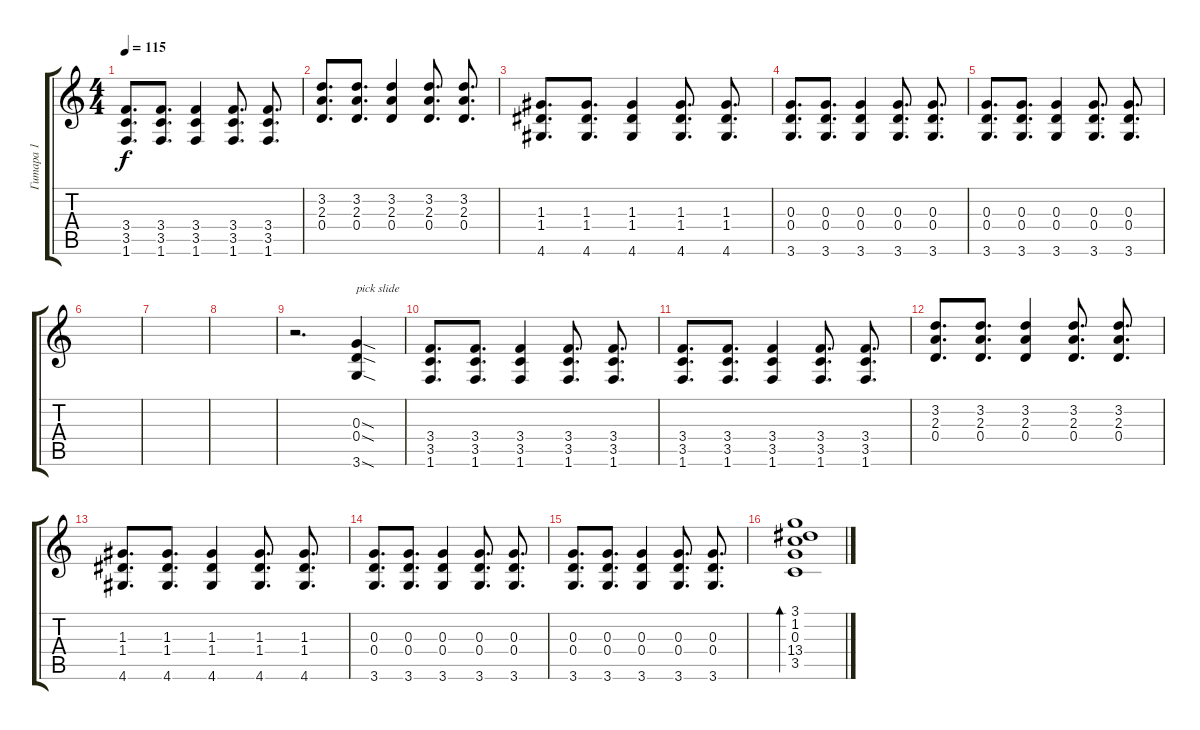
\track ("Гитара 1" "Гитара 1") {instrument distortionguitar}
\staff {score tabs}
\tuning (E4 B3 G3 D3 A2 E2) {hide}
\ts (4 4)
\tempo 115
\clef g2
\ks c
(3.4 3.5 1.6).8{d dy f} (3.4 3.5 1.6).8{d} (3.4 3.5 1.6).4 (3.4 3.5 1.6).8{d} (3.4 3.5 1.6).8{d} |
(3.2 2.3 0.4).8{d} (3.2 2.3 0.4).8{d} (3.2 2.3 0.4).4 (3.2 2.3 0.4).8{d} (3.2 2.3 0.4).8{d} |
(1.3 1.4 4.6).8{d} (1.3 1.4 4.6).8{d} (1.3 1.4 4.6).4 (1.3 1.4 4.6).8{d} (1.3 1.4 4.6).8{d} |
(0.3 0.4 3.6).8{d} (0.3 0.4 3.6).8{d} (0.3 0.4 3.6).4 (0.3 0.4 3.6).8{d} (0.3 0.4 3.6).8{d} |
(0.3 0.4 3.6).8{d} (0.3 0.4 3.6).8{d} (0.3 0.4 3.6).4 (0.3 0.4 3.6).8{d} (0.3 0.4 3.6).8{d} |
|
|
|
r.2{d} (0.3{sod} 0.4{sod} 3.6{sod}).4{txt "pick slide"} |
(3.4 3.5 1.6).8{d} (3.4 3.5 1.6).8{d} (3.4 3.5 1.6).4 (3.4 3.5 1.6).8{d} (3.4 3.5 1.6).8{d} |
(3.4 3.5 1.6).8{d} (3.4 3.5 1.6).8{d} (3.4 3.5 1.6).4 (3.4 3.5 1.6).8{d} (3.4 3.5 1.6).8{d} |
(3.2 2.3 0.4).8{d} (3.2 2.3 0.4).8{d} (3.2 2.3 0.4).4 (3.2 2.3 0.4).8{d} (3.2 2.3 0.4).8{d} |
(1.3 1.4 4.6).8{d} (1.3 1.4 4.6).8{d} (1.3 1.4 4.6).4 (1.3 1.4 4.6).8{d} (1.3 1.4 4.6).8{d} |
(0.3 0.4 3.6).8{d} (0.3 0.4 3.6).8{d} (0.3 0.4 3.6).4 (0.3 0.4 3.6).8{d} (0.3 0.4 3.6).8{d} |
(0.3 0.4 3.6).8{d} (0.3 0.4 3.6).8{d} (0.3 0.4 3.6).4 (0.3 0.4 3.6).8{d} (0.3 0.4 3.6).8{d} |
(3.1 1.2 0.3 13.4 3.5).1{bd 60 volume 13}
